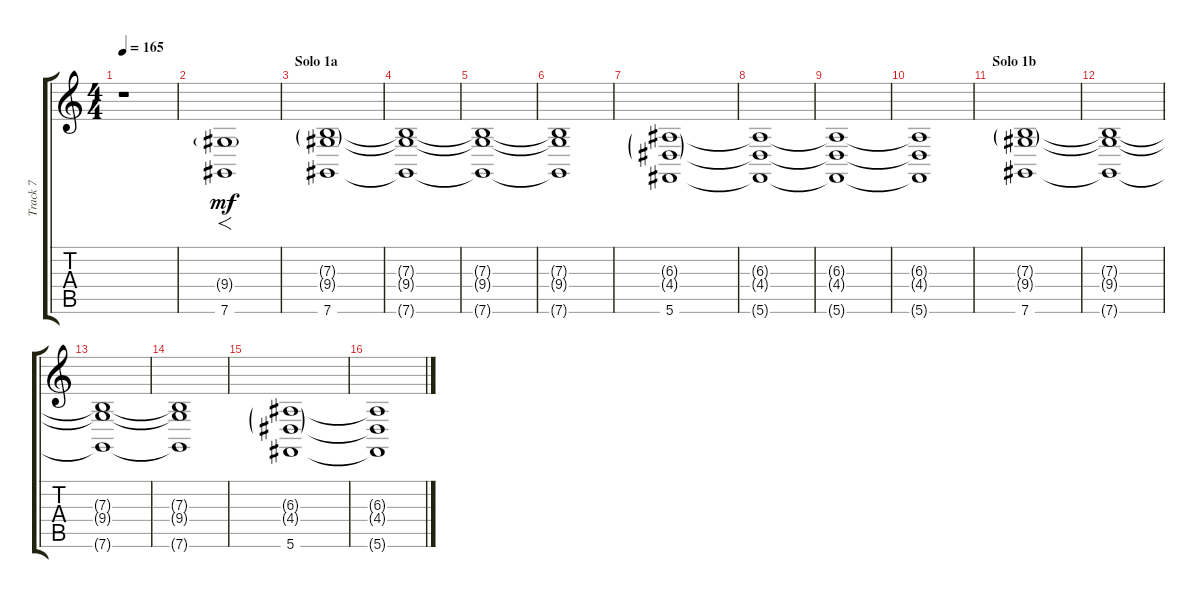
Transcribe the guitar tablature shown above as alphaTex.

\track ("Track 7" "Track 7") {instrument pad2warm}
\staff {score tabs}
\tuning (Db4 Ab3 E3 B2 Gb2 Db2) {hide}
\ts (4 4)
\tempo 165
\clef g2
\ks c
r.1{dy mf} |
(9.4{g} 7.6).1{f} |
\section ("" "Solo 1a")
(7.3{g} 9.4{g} 7.6).1 |
(7.3{t} 9.4{t} 7.6{t}).1 |
(7.3{t} 9.4{t} 7.6{t}).1 |
(7.3{t} 9.4{t} 7.6{t}).1 |
(6.3{g} 4.4{g} 5.6).1 |
(6.3{t} 4.4{t} 5.6{t}).1 |
(6.3{t} 4.4{t} 5.6{t}).1 |
(6.3{t} 4.4{t} 5.6{t}).1 |
\section ("" "Solo 1b")
(7.3{g} 9.4{g} 7.6).1 |
(7.3{t} 9.4{t} 7.6{t}).1 |
(7.3{t} 9.4{t} 7.6{t}).1 |
(7.3{t} 9.4{t} 7.6{t}).1 |
(6.3{g} 4.4{g} 5.6).1 |
(6.3{t} 4.4{t} 5.6{t}).1
